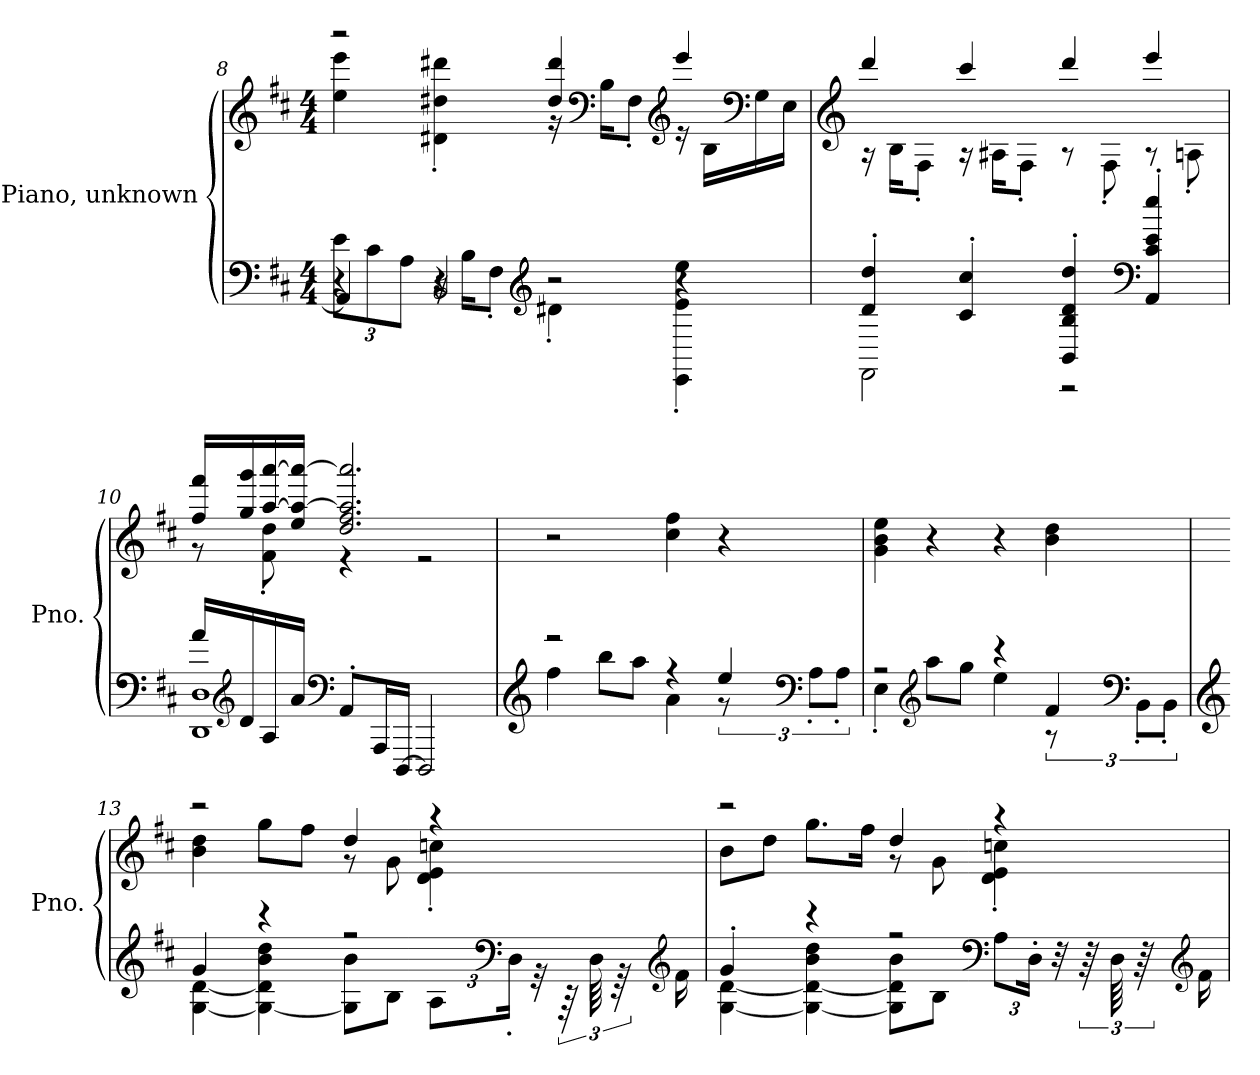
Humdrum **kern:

**kern	**kern
*part1	*part1
*staff2	*staff1
*I"Piano, unknown	*
*I'Pno.	*
!!LO:LB:g=z
*clefF4	*clefG2
*k[f#c#]	*k[f#c#]
*M4/4	*M4/4
=8	=8
*^	*
*	*Xbrackettup	*
*	*^	*^
4r	12e\L	4AA/]	2r	4ee\ 4eee\
.	12c#\	.	.	.
.	12A\J	.	.	.
2BB/	16r	4r	.	4d#X\' 4dd#X\' 4ddd#X\'
.	16B\KL	.	.	.
.	8F#'\J	.	.	.
*clefG2	*	*	*	*
.	4d#X'\	2r	4dd#/ 4ddd#/	16r
*	*	*	*clefF4	*
.	.	.	.	16B\KL
.	.	.	.	8F#'\J
*	*	*	*clefG2	*
4r	4EE\' 4e\' 4ee\'	.	4eee/	16r
.	.	.	.	16B\LL
*	*	*	*clefF4	*
.	.	.	.	16G\
.	.	.	.	16E\JJ
*v	*v	*v	*	*
=9	=9	=9
*	*clefG2	*
*^	*	*
4d/' 4dd/'	2FF#\	4ddd/	16r
.	.	.	16B\KL
.	.	.	8F#'\J
4c#/' 4cc#/'	.	4ccc#/	16r
.	.	.	16A#X\KL
.	.	.	8F#'\J
4BB/' 4B/' 4d/' 4dd/'	2r	4ddd/	8r
.	.	.	8F#'\
*clefF4	*	*	*
4AA/' 4c#/' 4e/' 4ee/'	.	4eee/	8r
.	.	.	8An'\
!!LO:LB:g=z	!!
=10	=10	=10	=10
16a/LL	1DD 1D	16ff#/ 16fff#/LL	8r
*clefG2	*	*	*
16d/	.	16gg/ 16ggg/	.
16A/	.	[16aa/ [16aaa/	8f#\' 8dd\'
16a/JJ	.	16ee/ 16aa/_ 16aaa/_JJ	.
*clefF4	*	*	*
8AA'/L	.	2.dd/ 2.ff#/ 2.aa/] 2.aaa/]	4r
16AAA/L	.	.	.
[16DDD/JJ	.	.	.
2DDD/]	.	.	2r
*	*	*v	*v
=11	=11	=11
*clefG2	*	*
2r	4ff#\	2r
.	8bb\L	.
.	8aa\J	.
4r	4a\	4cc#\ 4ff#\
*	*brackettup	*
4ee/	12r	4r
*clefF4	*	*
.	12A'\L	.
.	12A'\J	.
=12	=12	=12
2r	4E'\	4g\ 4b\ 4ee\
*clefG2	*	*
.	8aa\L	4r
.	8gg\J	.
4r	4ee\	4r
4f#/	12r	4b\ 4dd\
*clefF4	*	*
.	12BB'\L	.
.	12BB'\J	.
!!LO:LB:g=z
=13	=13	=13
*clefG2	*	*
*	*	*^
4g/	[4G\ [4d\	2r	4b\ 4dd\
4r	4G\_ 4d\] 4b\ 4dd\	.	8gg\L
.	.	.	8ff#\J
2r	8G\] 8b\L	4dd/	8r
.	8B\J	.	8g\
*	*Xbrackettup	*	*
.	12A\L	4r	4d\' 4e\' 4ccn\'
*clefF4	*	*	*
.	24D'\Jk	.	.
.	32r	.	.
*	*brackettup	*	*
.	96r	.	.
.	96D\	.	.
.	96r	.	.
*clefG2	*	*	*
.	16f#\	.	.
=14	=14	=14	=14
4g'/	[4G\ [4d\	2r	8b\L
.	.	.	8dd\J
4r	4G\_ 4d\_ 4b\ 4dd\	.	8.gg\L
.	.	.	16ff#\Jk
2r	8G\] 8d\] 8b\L	4dd/	8r
.	8B\J	.	8g\
*clefF4	*	*	*
*	*Xbrackettup	*	*
.	12A\L	4r	4d\' 4e\' 4ccn\'
.	24D'\Jk	.	.
.	32r	.	.
*	*brackettup	*	*
.	96r	.	.
.	96D\	.	.
.	96r	.	.
*clefG2	*	*	*
.	16f#\	.	.
*v	*v	*	*
*	*v	*v
=	=
*-	*-
